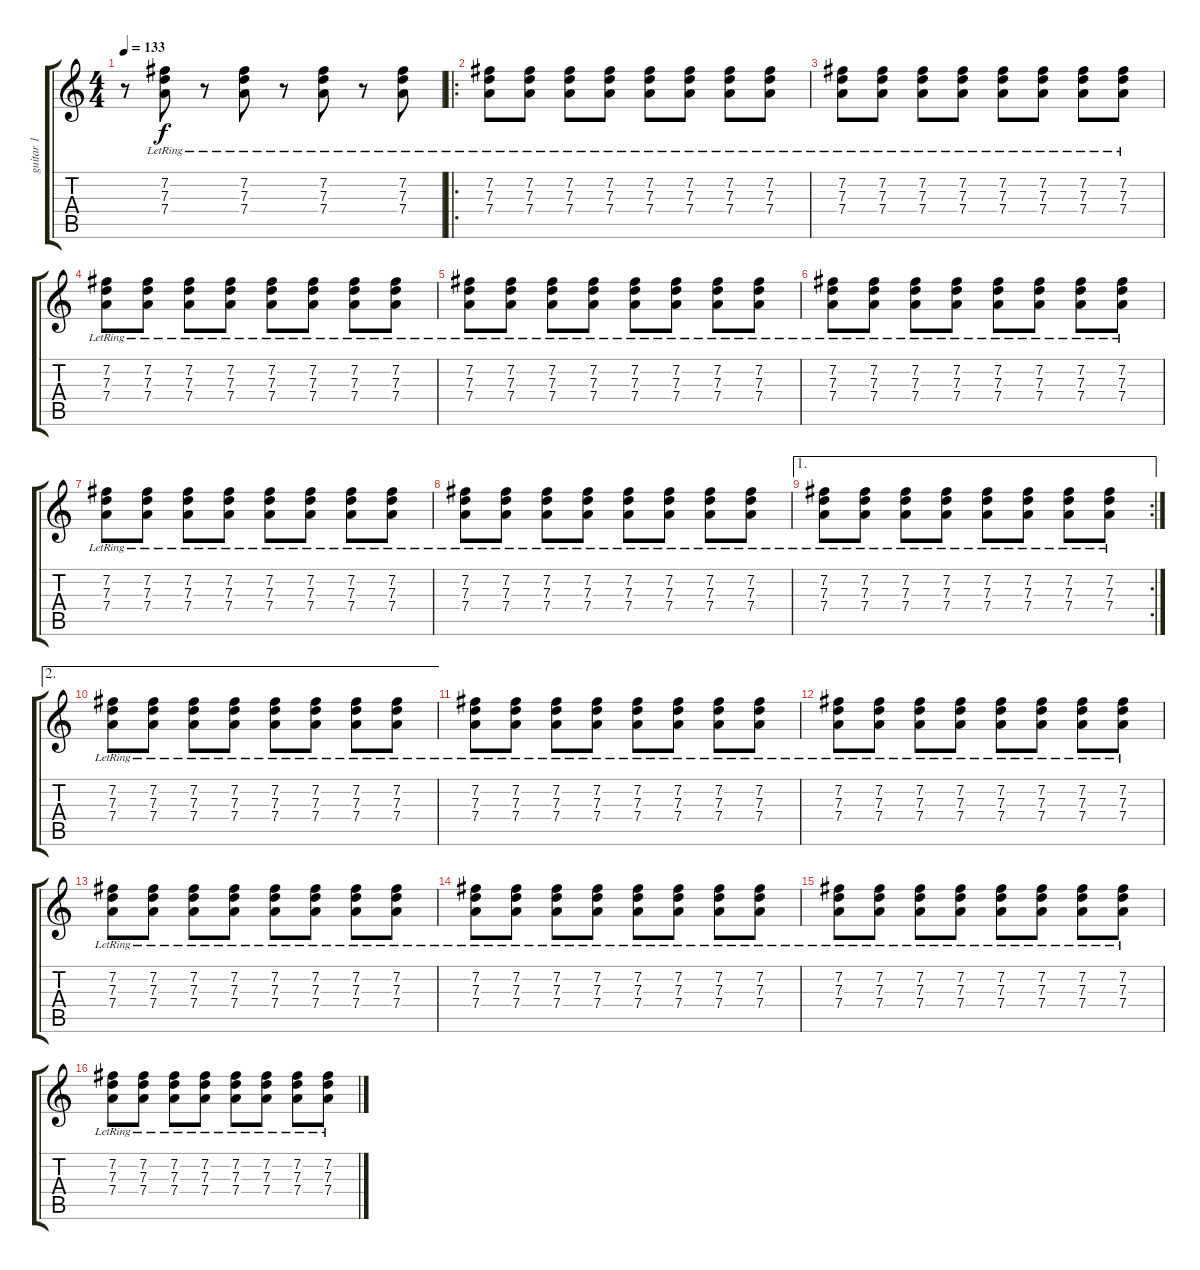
\track ("guitar 1" "guitar 1") {instrument distortionguitar}
\staff {score tabs}
\tuning (E4 B3 G3 D3 A2 E2) {hide}
\ts (4 4)
\tempo 133
\clef g2
\ks c
r.8{dy f} (7.2{lr} 7.3{lr} 7.4{lr}).8 r.8 (7.2{lr} 7.3{lr} 7.4{lr}).8 r.8 (7.2{lr} 7.3{lr} 7.4{lr}).8 r.8 (7.2{lr} 7.3{lr} 7.4{lr}).8 |
\ro
(7.2{lr} 7.3{lr} 7.4{lr}).8 (7.2{lr} 7.3{lr} 7.4{lr}).8 (7.2{lr} 7.3{lr} 7.4{lr}).8 (7.2{lr} 7.3{lr} 7.4{lr}).8 (7.2{lr} 7.3{lr} 7.4{lr}).8 (7.2{lr} 7.3{lr} 7.4{lr}).8 (7.2{lr} 7.3{lr} 7.4{lr}).8 (7.2{lr} 7.3{lr} 7.4{lr}).8 |
(7.2{lr} 7.3{lr} 7.4{lr}).8 (7.2{lr} 7.3{lr} 7.4{lr}).8 (7.2{lr} 7.3{lr} 7.4{lr}).8 (7.2{lr} 7.3{lr} 7.4{lr}).8 (7.2{lr} 7.3{lr} 7.4{lr}).8 (7.2{lr} 7.3{lr} 7.4{lr}).8 (7.2{lr} 7.3{lr} 7.4{lr}).8 (7.2{lr} 7.3{lr} 7.4{lr}).8 |
(7.2{lr} 7.3{lr} 7.4{lr}).8 (7.2{lr} 7.3{lr} 7.4{lr}).8 (7.2{lr} 7.3{lr} 7.4{lr}).8 (7.2{lr} 7.3{lr} 7.4{lr}).8 (7.2{lr} 7.3{lr} 7.4{lr}).8 (7.2{lr} 7.3{lr} 7.4{lr}).8 (7.2{lr} 7.3{lr} 7.4{lr}).8 (7.2{lr} 7.3{lr} 7.4{lr}).8 |
(7.2{lr} 7.3{lr} 7.4{lr}).8 (7.2{lr} 7.3{lr} 7.4{lr}).8 (7.2{lr} 7.3{lr} 7.4{lr}).8 (7.2{lr} 7.3{lr} 7.4{lr}).8 (7.2{lr} 7.3{lr} 7.4{lr}).8 (7.2{lr} 7.3{lr} 7.4{lr}).8 (7.2{lr} 7.3{lr} 7.4{lr}).8 (7.2{lr} 7.3{lr} 7.4{lr}).8 |
(7.2{lr} 7.3{lr} 7.4{lr}).8 (7.2{lr} 7.3{lr} 7.4{lr}).8 (7.2{lr} 7.3{lr} 7.4{lr}).8 (7.2{lr} 7.3{lr} 7.4{lr}).8 (7.2{lr} 7.3{lr} 7.4{lr}).8 (7.2{lr} 7.3{lr} 7.4{lr}).8 (7.2{lr} 7.3{lr} 7.4{lr}).8 (7.2{lr} 7.3{lr} 7.4{lr}).8 |
(7.2{lr} 7.3{lr} 7.4{lr}).8 (7.2{lr} 7.3{lr} 7.4{lr}).8 (7.2{lr} 7.3{lr} 7.4{lr}).8 (7.2{lr} 7.3{lr} 7.4{lr}).8 (7.2{lr} 7.3{lr} 7.4{lr}).8 (7.2{lr} 7.3{lr} 7.4{lr}).8 (7.2{lr} 7.3{lr} 7.4{lr}).8 (7.2{lr} 7.3{lr} 7.4{lr}).8 |
(7.2{lr} 7.3{lr} 7.4{lr}).8 (7.2{lr} 7.3{lr} 7.4{lr}).8 (7.2{lr} 7.3{lr} 7.4{lr}).8 (7.2{lr} 7.3{lr} 7.4{lr}).8 (7.2{lr} 7.3{lr} 7.4{lr}).8 (7.2{lr} 7.3{lr} 7.4{lr}).8 (7.2{lr} 7.3{lr} 7.4{lr}).8 (7.2{lr} 7.3{lr} 7.4{lr}).8 |
\ae 1
\rc 2
(7.2{lr} 7.3{lr} 7.4{lr}).8 (7.2{lr} 7.3{lr} 7.4{lr}).8 (7.2{lr} 7.3{lr} 7.4{lr}).8 (7.2{lr} 7.3{lr} 7.4{lr}).8 (7.2{lr} 7.3{lr} 7.4{lr}).8 (7.2{lr} 7.3{lr} 7.4{lr}).8 (7.2{lr} 7.3{lr} 7.4{lr}).8 (7.2{lr} 7.3{lr} 7.4{lr}).8 |
\ae 2
(7.2{lr} 7.3{lr} 7.4{lr}).8 (7.2{lr} 7.3{lr} 7.4{lr}).8 (7.2{lr} 7.3{lr} 7.4{lr}).8 (7.2{lr} 7.3{lr} 7.4{lr}).8 (7.2{lr} 7.3{lr} 7.4{lr}).8 (7.2{lr} 7.3{lr} 7.4{lr}).8 (7.2{lr} 7.3{lr} 7.4{lr}).8 (7.2{lr} 7.3{lr} 7.4{lr}).8 |
(7.2{lr} 7.3{lr} 7.4{lr}).8 (7.2{lr} 7.3{lr} 7.4{lr}).8 (7.2{lr} 7.3{lr} 7.4{lr}).8 (7.2{lr} 7.3{lr} 7.4{lr}).8 (7.2{lr} 7.3{lr} 7.4{lr}).8 (7.2{lr} 7.3{lr} 7.4{lr}).8 (7.2{lr} 7.3{lr} 7.4{lr}).8 (7.2{lr} 7.3{lr} 7.4{lr}).8 |
(7.2{lr} 7.3{lr} 7.4{lr}).8 (7.2{lr} 7.3{lr} 7.4{lr}).8 (7.2{lr} 7.3{lr} 7.4{lr}).8 (7.2{lr} 7.3{lr} 7.4{lr}).8 (7.2{lr} 7.3{lr} 7.4{lr}).8 (7.2{lr} 7.3{lr} 7.4{lr}).8 (7.2{lr} 7.3{lr} 7.4{lr}).8 (7.2{lr} 7.3{lr} 7.4{lr}).8 |
(7.2{lr} 7.3{lr} 7.4{lr}).8 (7.2{lr} 7.3{lr} 7.4{lr}).8 (7.2{lr} 7.3{lr} 7.4{lr}).8 (7.2{lr} 7.3{lr} 7.4{lr}).8 (7.2{lr} 7.3{lr} 7.4{lr}).8 (7.2{lr} 7.3{lr} 7.4{lr}).8 (7.2{lr} 7.3{lr} 7.4{lr}).8 (7.2{lr} 7.3{lr} 7.4{lr}).8 |
(7.2{lr} 7.3{lr} 7.4{lr}).8 (7.2{lr} 7.3{lr} 7.4{lr}).8 (7.2{lr} 7.3{lr} 7.4{lr}).8 (7.2{lr} 7.3{lr} 7.4{lr}).8 (7.2{lr} 7.3{lr} 7.4{lr}).8 (7.2{lr} 7.3{lr} 7.4{lr}).8 (7.2{lr} 7.3{lr} 7.4{lr}).8 (7.2{lr} 7.3{lr} 7.4{lr}).8 |
(7.2{lr} 7.3{lr} 7.4{lr}).8 (7.2{lr} 7.3{lr} 7.4{lr}).8 (7.2{lr} 7.3{lr} 7.4{lr}).8 (7.2{lr} 7.3{lr} 7.4{lr}).8 (7.2{lr} 7.3{lr} 7.4{lr}).8 (7.2{lr} 7.3{lr} 7.4{lr}).8 (7.2{lr} 7.3{lr} 7.4{lr}).8 (7.2{lr} 7.3{lr} 7.4{lr}).8 |
(7.2{lr} 7.3{lr} 7.4{lr}).8 (7.2{lr} 7.3{lr} 7.4{lr}).8 (7.2{lr} 7.3{lr} 7.4{lr}).8 (7.2{lr} 7.3{lr} 7.4{lr}).8 (7.2{lr} 7.3{lr} 7.4{lr}).8 (7.2{lr} 7.3{lr} 7.4{lr}).8 (7.2{lr} 7.3{lr} 7.4{lr}).8 (7.2{lr} 7.3{lr} 7.4{lr}).8
